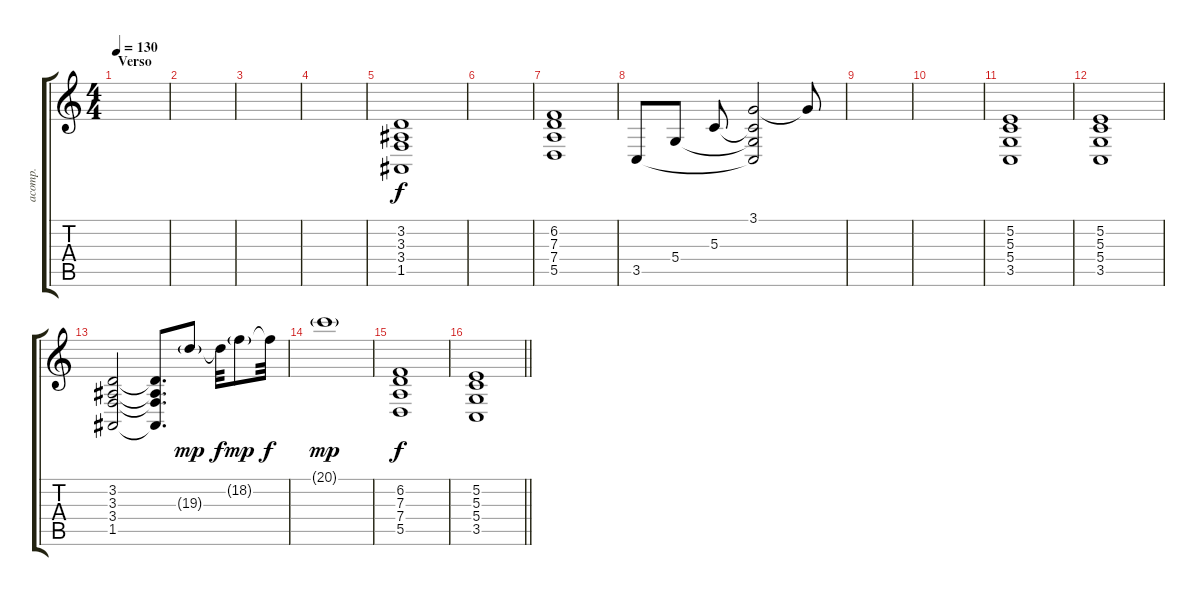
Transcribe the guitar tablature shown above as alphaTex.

\track ("acomp." "acomp.") {instrument acousticgrandpiano}
\staff {score tabs}
\tuning (E4 B3 G3 D3 A2 E2) {hide}
\ts (4 4)
\section ("" "Verso")
\tempo 130
\clef g2
\ks c
|
|
|
|
(3.2 3.3 3.4 1.5).1 |
|
(6.2 7.3 7.4 5.5).1 |
3.5.8 5.4.8 5.3.8 (3.1 5.3{t} 5.4{t} 3.5{t}).2 3.1{t}.8 |
|
|
(5.2 5.3 5.4 3.5).1 |
(5.2 5.3 5.4 3.5).1 |
(3.2 3.3 3.4 1.5).2 (3.2{t} 3.3{t} 3.4{t} 1.5{t}).8{d} 19.3{g}.8{dy mp} 19.3{t}.32{dy f} 18.2{g}.8{dy mp} 18.2{t}.32{dy f} |
20.1{g}.1{dy mp} |
(6.2 7.3 7.4 5.5).1{dy f} |
\barLineRight lightlight
(5.2 5.3 5.4 3.5).1
